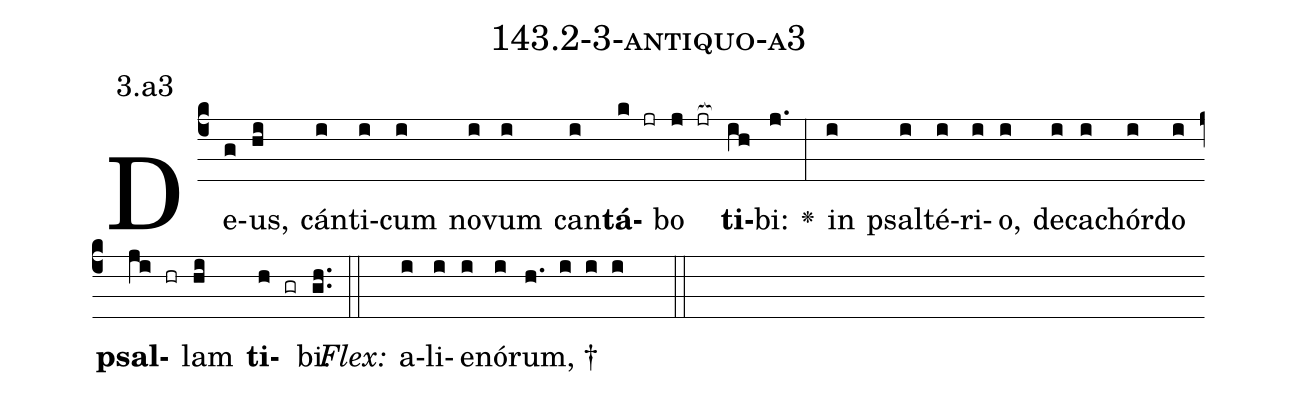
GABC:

name: 143.2-3-antiquo-a3;
annotation: 3.a3;
%%
(c4)De(g)us,(hi) cán(i)ti(i)cum(i) no(i)vum(i) can(i)<b>tá</b>(k jr)bo(j jr[ocb:1{]) <b>ti</b>(ih[ocb:0}])bi:(j.) <v>\greheightstar</v>(:) in(i) psal(i)té(i)ri(i)o,(i) de(i)ca(i)chór(i)do(i) <b>psal</b>(ji hr)lam(hi) <b>ti</b>(h gr)bi.(gh..) (::)
<i>Flex:</i>()  a(i)li(i)e(i)nó(i)rum, †(h. i i i  ::)

%E(i) u(i) o(ji) u(hi) a(h) e.(gh..) (::)
